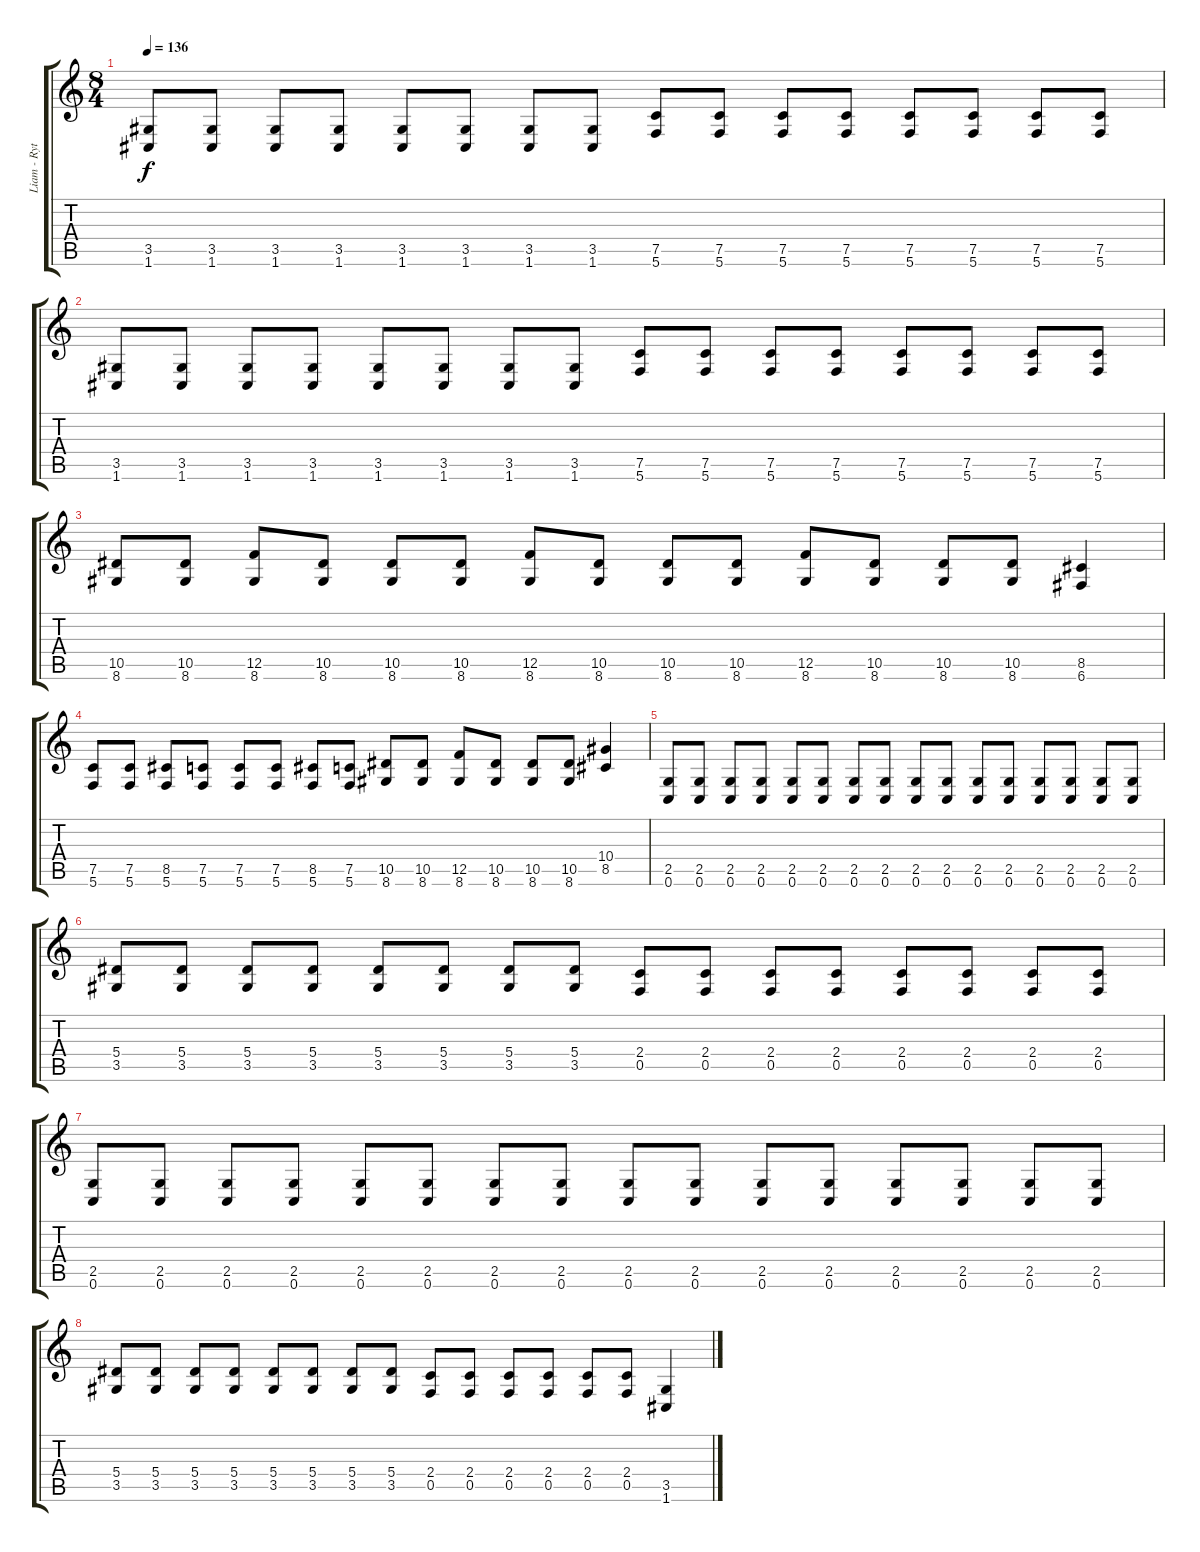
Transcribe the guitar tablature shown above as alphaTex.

\track ("Liam - Rythm Guitar" "Liam - Ryt") {instrument distortionguitar}
\staff {score tabs}
\tuning (C4 G3 Eb3 Bb2 F2 C2) {hide}
\ts (8 4)
\tempo 136
\clef g2
\ks c
(3.5 1.6).8{dy f} (3.5 1.6).8 (3.5 1.6).8 (3.5 1.6).8 (3.5 1.6).8 (3.5 1.6).8 (3.5 1.6).8 (3.5 1.6).8 (7.5 5.6).8 (7.5 5.6).8 (7.5 5.6).8 (7.5 5.6).8 (7.5 5.6).8 (7.5 5.6).8 (7.5 5.6).8 (7.5 5.6).8 |
(3.5 1.6).8 (3.5 1.6).8 (3.5 1.6).8 (3.5 1.6).8 (3.5 1.6).8 (3.5 1.6).8 (3.5 1.6).8 (3.5 1.6).8 (7.5 5.6).8 (7.5 5.6).8 (7.5 5.6).8 (7.5 5.6).8 (7.5 5.6).8 (7.5 5.6).8 (7.5 5.6).8 (7.5 5.6).8 |
(10.5 8.6).8 (10.5 8.6).8 (12.5 8.6).8 (10.5 8.6).8 (10.5 8.6).8 (10.5 8.6).8 (12.5 8.6).8 (10.5 8.6).8 (10.5 8.6).8 (10.5 8.6).8 (12.5 8.6).8 (10.5 8.6).8 (10.5 8.6).8 (10.5 8.6).8 (8.5 6.6).4 |
(7.5 5.6).8 (7.5 5.6).8 (8.5 5.6).8 (7.5 5.6).8 (7.5 5.6).8 (7.5 5.6).8 (8.5 5.6).8 (7.5 5.6).8 (10.5 8.6).8 (10.5 8.6).8 (12.5 8.6).8 (10.5 8.6).8 (10.5 8.6).8 (10.5 8.6).8 (10.4 8.5).4 |
(2.5 0.6).8 (2.5 0.6).8 (2.5 0.6).8 (2.5 0.6).8 (2.5 0.6).8 (2.5 0.6).8 (2.5 0.6).8 (2.5 0.6).8 (2.5 0.6).8 (2.5 0.6).8 (2.5 0.6).8 (2.5 0.6).8 (2.5 0.6).8 (2.5 0.6).8 (2.5 0.6).8 (2.5 0.6).8 |
(5.4 3.5).8 (5.4 3.5).8 (5.4 3.5).8 (5.4 3.5).8 (5.4 3.5).8 (5.4 3.5).8 (5.4 3.5).8 (5.4 3.5).8 (2.4 0.5).8 (2.4 0.5).8 (2.4 0.5).8 (2.4 0.5).8 (2.4 0.5).8 (2.4 0.5).8 (2.4 0.5).8 (2.4 0.5).8 |
(2.5 0.6).8 (2.5 0.6).8 (2.5 0.6).8 (2.5 0.6).8 (2.5 0.6).8 (2.5 0.6).8 (2.5 0.6).8 (2.5 0.6).8 (2.5 0.6).8 (2.5 0.6).8 (2.5 0.6).8 (2.5 0.6).8 (2.5 0.6).8 (2.5 0.6).8 (2.5 0.6).8 (2.5 0.6).8 |
(5.4 3.5).8 (5.4 3.5).8 (5.4 3.5).8 (5.4 3.5).8 (5.4 3.5).8 (5.4 3.5).8 (5.4 3.5).8 (5.4 3.5).8 (2.4 0.5).8 (2.4 0.5).8 (2.4 0.5).8 (2.4 0.5).8 (2.4 0.5).8 (2.4 0.5).8 (3.5 1.6).4
